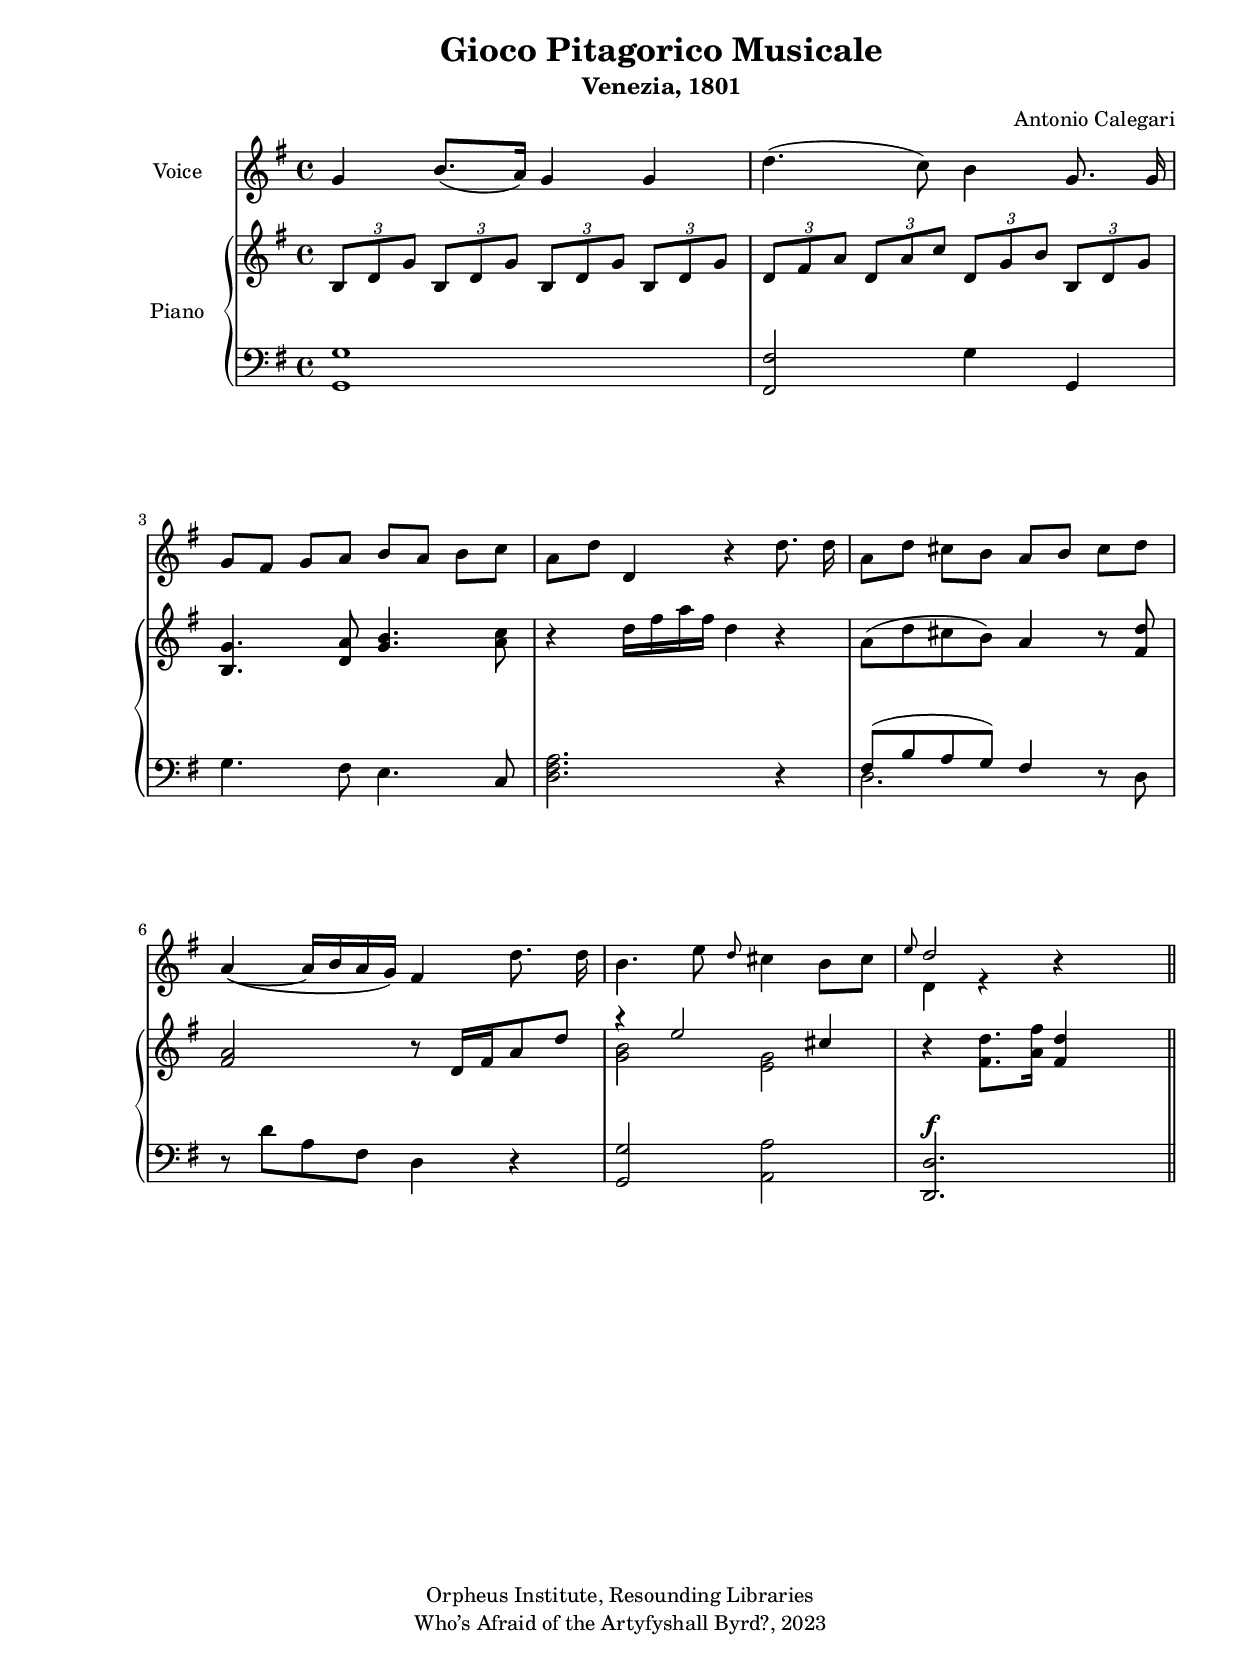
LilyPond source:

\include "paper_settings.ly" 
\score
{
    <<
    %Voice part
    \context Staff = "voice" \with { instrumentName = "Voice" }
    <<
    \set Staff.midiInstrument =#"voice oohs" {
    \include "voice_option.ly"
    \relative c''{
  g4 b8. ([a16]) g4 g 
}

    \relative c''{
  d4. (c8) b4 g8. g16
}

    \relative c''{
  g8[fs] g[a] b[a] b[c]
}

    \relative c''{
  a8[d] d,4 r d'8. d16
}

    \relative c''{
  a8[d] cs[b] a[b] cs[d]
}

    \relative c''{
  a4~ (a16 [b a g] ) fs4 d'8. d16
}

    \relative c''{
  b4. e8 \grace{d8} cs!4 b8[cs]
}

    \relative c''{
  <<{\grace{e8} d2 } \\ {d,4 r } >> r s \bar"||"
}

    }
    >>
    %Piano part
    \context PianoStaff \with { instrumentName = "Piano"}
    <<
    \context Staff = "rh" {
    \include "voice_option.ly"
    \relative c'{
  \tuplet 3/2{b8[d g]} \tuplet 3/2{b,[d g]} \tuplet 3/2{b,[d g]} \tuplet 3/2{b,[d g]}
}

    \relative c'{
  \tuplet 3/2{d8[fs a]} \tuplet 3/2{d,[a' c]} \tuplet 3/2{d,[g b]} \tuplet 3/2{b,[d g]}
}

    \relative c'{
  <b g'>4. <d a'>8 <g b>4. <a c>8
}

    \relative c'{
  r4 d'16[fs a fs] d4 r
}

    \relative c'{
  a'8[( d cs b]) a4 r8 <fs d'>
}

    \relative c'{
  <fs a>2 r8 d16[fs a8 d8]
}

    \relative c'{
  <<{r4 e'2 cs!4 } \\ {<g b>2 <e g> } >>
}

    \relative c'{
  r4 <fs d'>8. [<a fs'>16] <fs d'>4 s \bar"||"
}

    }
    \context Staff = "lh" {
    \include "bassline_option.ly"
    \relative c{
  <g g'>1
}

    \relative c{
  <fs, fs'>2 g'4 g,
}

    \relative c{
  g'4. fs8 e4. c8
}

    \relative c{
  <d fs a>2. r4
}

    \relative c{
  << {fs8[( b a g]) fs4 } \\ {d2. } >> r8 d
}

    \relative c{
  r8 d'8[a fs] d4 r
}

    \relative c{
  <g g'>2 <a a'>2
}

    \relative c{
  <d, d'>2.^\f s4 
}

    }
    >>
    >>
    \include "layout_settings.ly"
}
